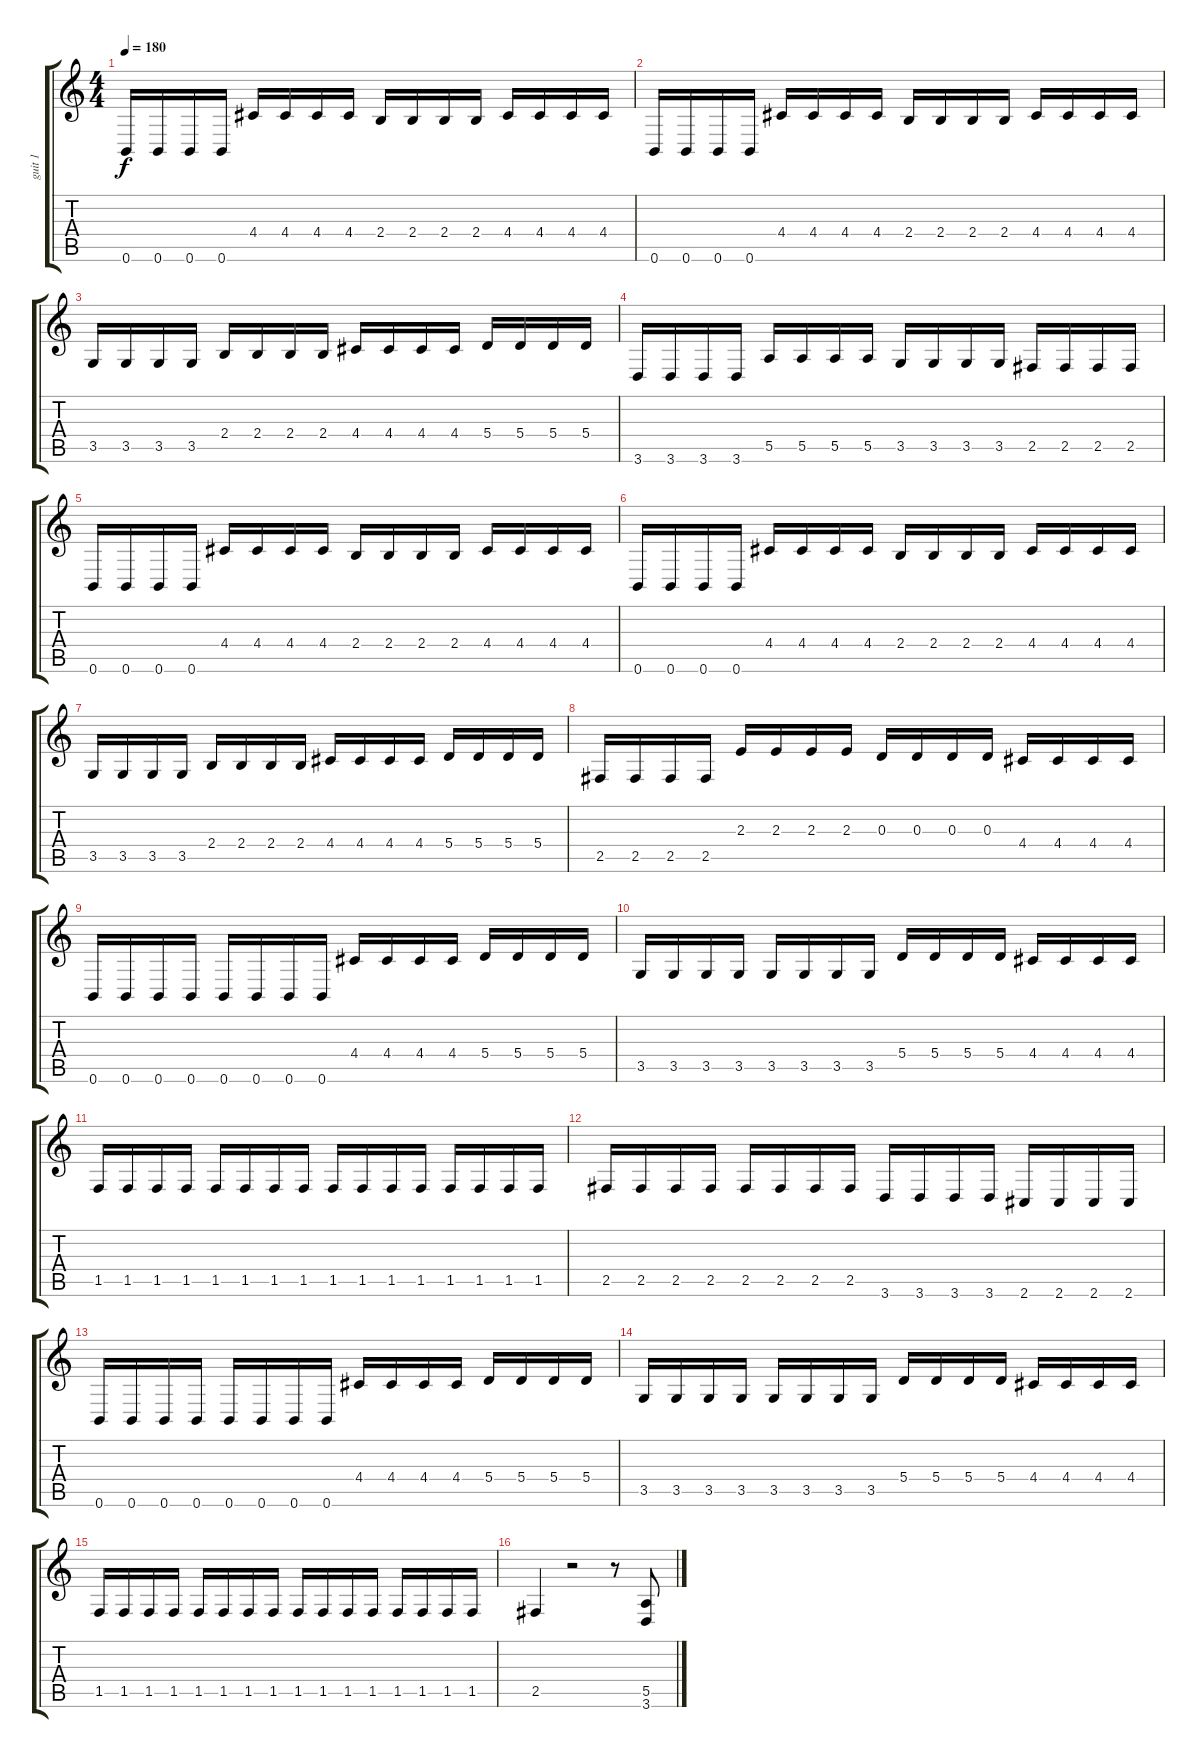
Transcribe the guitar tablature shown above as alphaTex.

\track ("guit 1" "guit 1") {instrument distortionguitar}
\staff {score tabs}
\tuning (B3 Gb3 D3 A2 E2 B1) {hide}
\ts (4 4)
\tempo 180
\clef g2
\ks c
0.6.16{dy f} 0.6.16 0.6.16 0.6.16 4.4.16 4.4.16 4.4.16 4.4.16 2.4.16 2.4.16 2.4.16 2.4.16 4.4.16 4.4.16 4.4.16 4.4.16 |
0.6.16 0.6.16 0.6.16 0.6.16 4.4.16 4.4.16 4.4.16 4.4.16 2.4.16 2.4.16 2.4.16 2.4.16 4.4.16 4.4.16 4.4.16 4.4.16 |
3.5.16 3.5.16 3.5.16 3.5.16 2.4.16 2.4.16 2.4.16 2.4.16 4.4.16 4.4.16 4.4.16 4.4.16 5.4.16 5.4.16 5.4.16 5.4.16 |
3.6.16 3.6.16 3.6.16 3.6.16 5.5.16 5.5.16 5.5.16 5.5.16 3.5.16 3.5.16 3.5.16 3.5.16 2.5.16 2.5.16 2.5.16 2.5.16 |
0.6.16 0.6.16 0.6.16 0.6.16 4.4.16 4.4.16 4.4.16 4.4.16 2.4.16 2.4.16 2.4.16 2.4.16 4.4.16 4.4.16 4.4.16 4.4.16 |
0.6.16 0.6.16 0.6.16 0.6.16 4.4.16 4.4.16 4.4.16 4.4.16 2.4.16 2.4.16 2.4.16 2.4.16 4.4.16 4.4.16 4.4.16 4.4.16 |
3.5.16 3.5.16 3.5.16 3.5.16 2.4.16 2.4.16 2.4.16 2.4.16 4.4.16 4.4.16 4.4.16 4.4.16 5.4.16 5.4.16 5.4.16 5.4.16 |
2.5.16 2.5.16 2.5.16 2.5.16 2.3.16 2.3.16 2.3.16 2.3.16 0.3.16 0.3.16 0.3.16 0.3.16 4.4.16 4.4.16 4.4.16 4.4.16 |
0.6.16 0.6.16 0.6.16 0.6.16 0.6.16 0.6.16 0.6.16 0.6.16 4.4.16 4.4.16 4.4.16 4.4.16 5.4.16 5.4.16 5.4.16 5.4.16 |
3.5.16 3.5.16 3.5.16 3.5.16 3.5.16 3.5.16 3.5.16 3.5.16 5.4.16 5.4.16 5.4.16 5.4.16 4.4.16 4.4.16 4.4.16 4.4.16 |
1.5.16 1.5.16 1.5.16 1.5.16 1.5.16 1.5.16 1.5.16 1.5.16 1.5.16 1.5.16 1.5.16 1.5.16 1.5.16 1.5.16 1.5.16 1.5.16 |
2.5.16 2.5.16 2.5.16 2.5.16 2.5.16 2.5.16 2.5.16 2.5.16 3.6.16 3.6.16 3.6.16 3.6.16 2.6.16 2.6.16 2.6.16 2.6.16 |
0.6.16 0.6.16 0.6.16 0.6.16 0.6.16 0.6.16 0.6.16 0.6.16 4.4.16 4.4.16 4.4.16 4.4.16 5.4.16 5.4.16 5.4.16 5.4.16 |
3.5.16 3.5.16 3.5.16 3.5.16 3.5.16 3.5.16 3.5.16 3.5.16 5.4.16 5.4.16 5.4.16 5.4.16 4.4.16 4.4.16 4.4.16 4.4.16 |
1.5.16 1.5.16 1.5.16 1.5.16 1.5.16 1.5.16 1.5.16 1.5.16 1.5.16 1.5.16 1.5.16 1.5.16 1.5.16 1.5.16 1.5.16 1.5.16 |
2.5.4 r.2 r.8 (5.5 3.6).8
